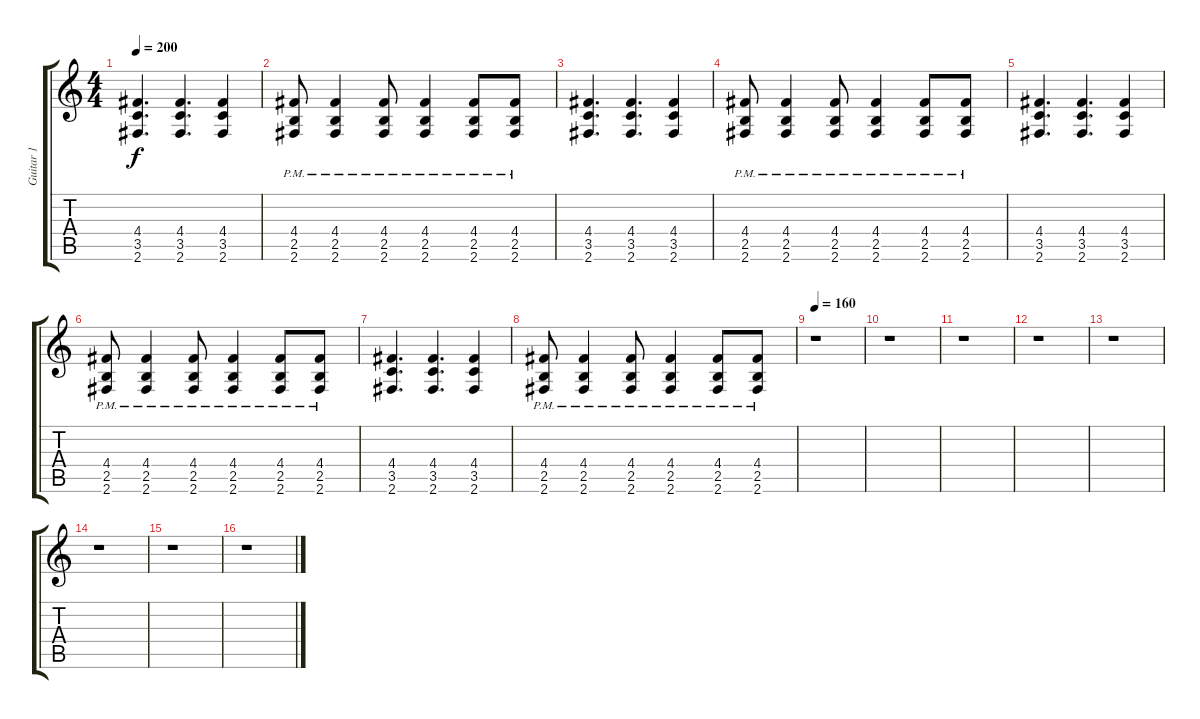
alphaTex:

\track ("Guitar 1" "Guitar 1") {instrument distortionguitar}
\staff {score tabs}
\tuning (E4 B3 G3 D3 A2 E2) {hide}
\ts (4 4)
\tempo 200
\clef g2
\ks c
(4.4 3.5 2.6).4{d dy f} (4.4 3.5 2.6).4{d} (4.4 3.5 2.6).4 |
(4.4{pm} 2.5{pm} 2.6{pm}).8 (4.4{pm} 2.5{pm} 2.6{pm}).4 (4.4{pm} 2.5{pm} 2.6{pm}).8 (4.4{pm} 2.5{pm} 2.6{pm}).4 (4.4{pm} 2.5{pm} 2.6{pm}).8 (4.4{pm} 2.5{pm} 2.6{pm}).8 |
(4.4 3.5 2.6).4{d} (4.4 3.5 2.6).4{d} (4.4 3.5 2.6).4 |
(4.4{pm} 2.5{pm} 2.6{pm}).8 (4.4{pm} 2.5{pm} 2.6{pm}).4 (4.4{pm} 2.5{pm} 2.6{pm}).8 (4.4{pm} 2.5{pm} 2.6{pm}).4 (4.4{pm} 2.5{pm} 2.6{pm}).8 (4.4{pm} 2.5{pm} 2.6{pm}).8 |
(4.4 3.5 2.6).4{d} (4.4 3.5 2.6).4{d} (4.4 3.5 2.6).4 |
(4.4{pm} 2.5{pm} 2.6{pm}).8 (4.4{pm} 2.5{pm} 2.6{pm}).4 (4.4{pm} 2.5{pm} 2.6{pm}).8 (4.4{pm} 2.5{pm} 2.6{pm}).4 (4.4{pm} 2.5{pm} 2.6{pm}).8 (4.4{pm} 2.5{pm} 2.6{pm}).8 |
(4.4 3.5 2.6).4{d} (4.4 3.5 2.6).4{d} (4.4 3.5 2.6).4 |
(4.4{pm} 2.5{pm} 2.6{pm}).8 (4.4{pm} 2.5{pm} 2.6{pm}).4 (4.4{pm} 2.5{pm} 2.6{pm}).8 (4.4{pm} 2.5{pm} 2.6{pm}).4 (4.4{pm} 2.5{pm} 2.6{pm}).8 (4.4{pm} 2.5{pm} 2.6{pm}).8 |
\tempo 160
r.1 |
r.1 |
r.1 |
r.1 |
r.1 |
r.1 |
r.1 |
r.1
